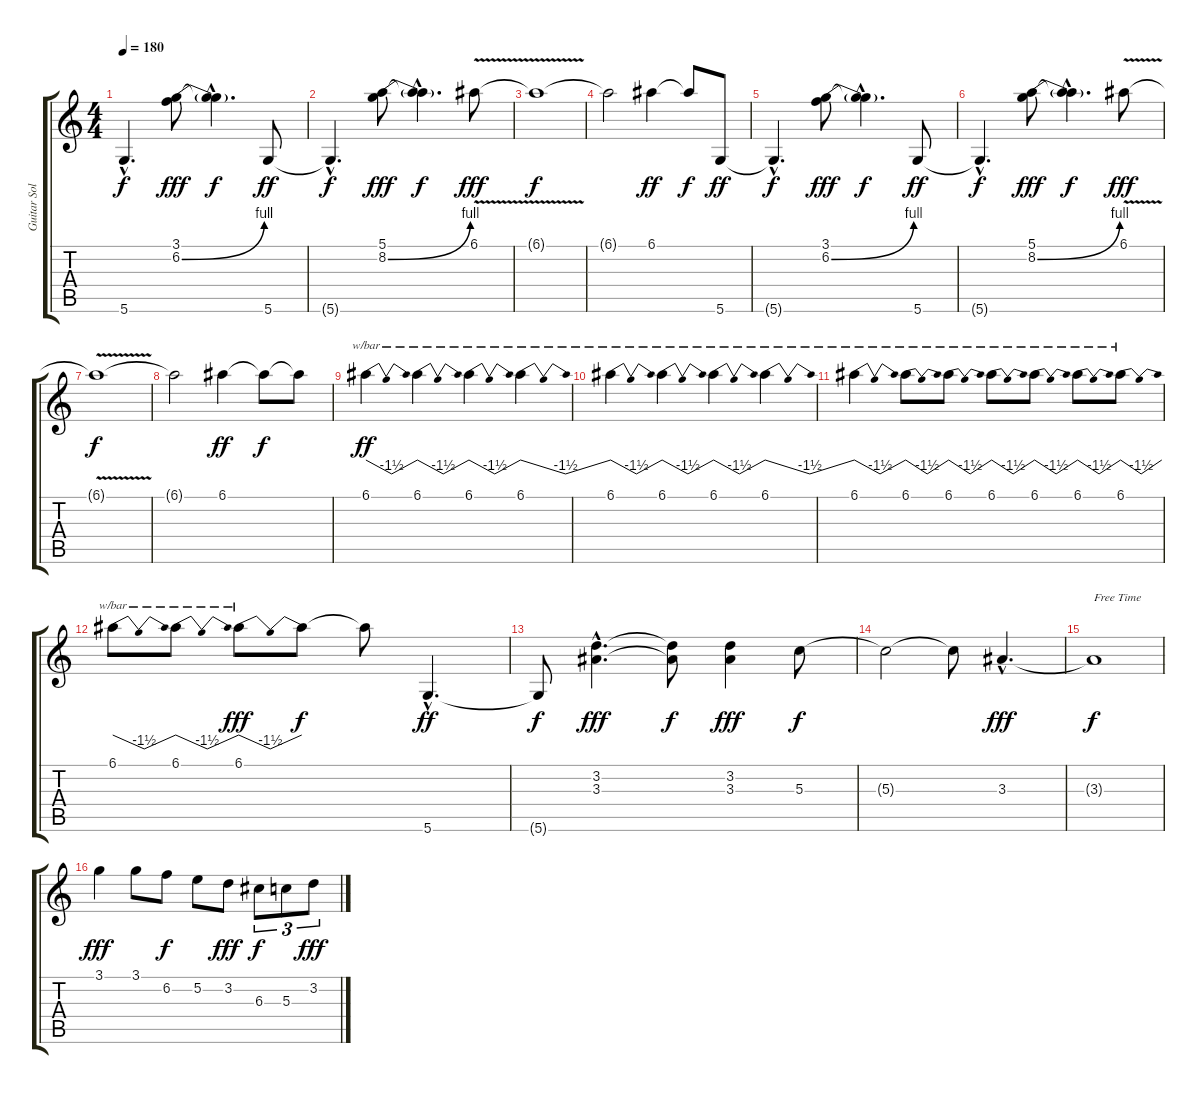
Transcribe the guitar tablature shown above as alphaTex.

\track ("Guitar Solo" "Guitar Sol") {instrument distortionguitar}
\staff {score tabs}
\tuning (E4 B3 G3 D3 A2 D2) {hide}
\ts (4 4)
\tempo 180
\clef g2
\ks c
5.6{hac t}.4{d dy f} (3.1 6.2{be (bend 0 0 60 4)}).8{dy fff} (3.1{hac t} 6.2{hac t}).4{d dy f} 5.6.8{dy ff} |
5.6{hac t}.4{d dy f} (5.1 8.2{be (bend 0 0 60 4)}).8{dy fff} (5.1{hac t} 8.2{hac t}).4{d dy f} 6.1{v}.8{dy fff} |
6.1{t}.1{dy f} |
6.1{t}.2 6.1.4{dy ff} 6.1{t}.8{dy f} 5.6.8{dy ff} |
5.6{hac t}.4{d dy f} (3.1 6.2{be (bend 0 0 60 4)}).8{dy fff} (3.1{hac t} 6.2{hac t}).4{d dy f} 5.6.8{dy ff} |
5.6{hac t}.4{d dy f} (5.1 8.2{be (bend 0 0 60 4)}).8{dy fff} (5.1{hac t} 8.2{hac t}).4{d dy f} 6.1{v}.8{dy fff} |
6.1{t}.1{dy f} |
6.1{t}.2 6.1.4{dy ff} 6.1{t}.8{dy f} 6.1{t}.8 |
6.1.4{tbe (dip default 0 0 30 -6 60 0) dy ff} 6.1.4{tbe (dip default 0 0 30 -6 60 0)} 6.1.4{tbe (dip default 0 0 30 -6 60 0)} 6.1.4{tbe (dip default 0 0 30 -6 60 0)} |
6.1.4{tbe (dip default 0 0 30 -6 60 0)} 6.1.4{tbe (dip default 0 0 30 -6 60 0)} 6.1.4{tbe (dip default 0 0 30 -6 60 0)} 6.1.4{tbe (dip default 0 0 30 -6 60 0)} |
6.1.4{tbe (dip default 0 0 30 -6 60 0)} 6.1.8{tbe (dip default 0 0 30 -6 60 0)} 6.1.8{tbe (dip default 0 0 30 -6 60 0)} 6.1.8{tbe (dip default 0 0 30 -6 60 0)} 6.1.8{tbe (dip default 0 0 30 -6 60 0)} 6.1.8{tbe (dip default 0 0 30 -6 60 0)} 6.1.8{tbe (dip default 0 0 30 -6 60 0)} |
6.1.8{tbe (dip default 0 0 30 -6 60 0)} 6.1.8{tbe (dip default 0 0 30 -6 60 0)} 6.1.8{tbe (dip default 0 0 30 -6 60 0) dy fff} 6.1{t}.8{dy f} 6.1{t}.8 5.6{hac}.4{d dy ff} |
5.6{t}.8{dy f} (3.2{hac} 3.3{hac}).4{d dy fff} (3.2{t} 3.3{t}).8{dy f} (3.2 3.3).4{dy fff} 5.3.8{dy f} |
5.3{t}.2 5.3{t}.8 3.3{hac}.4{d dy fff} |
3.3{t}.1{txt "Free Time" dy f} |
3.1.4{dy fff} 3.1.8 6.2.8{dy f} 5.2.8 3.2.8{dy fff} 6.3.8{tu (3 2) dy f} 5.3.8{tu (3 2)} 3.2.8{tu (3 2) dy fff}
